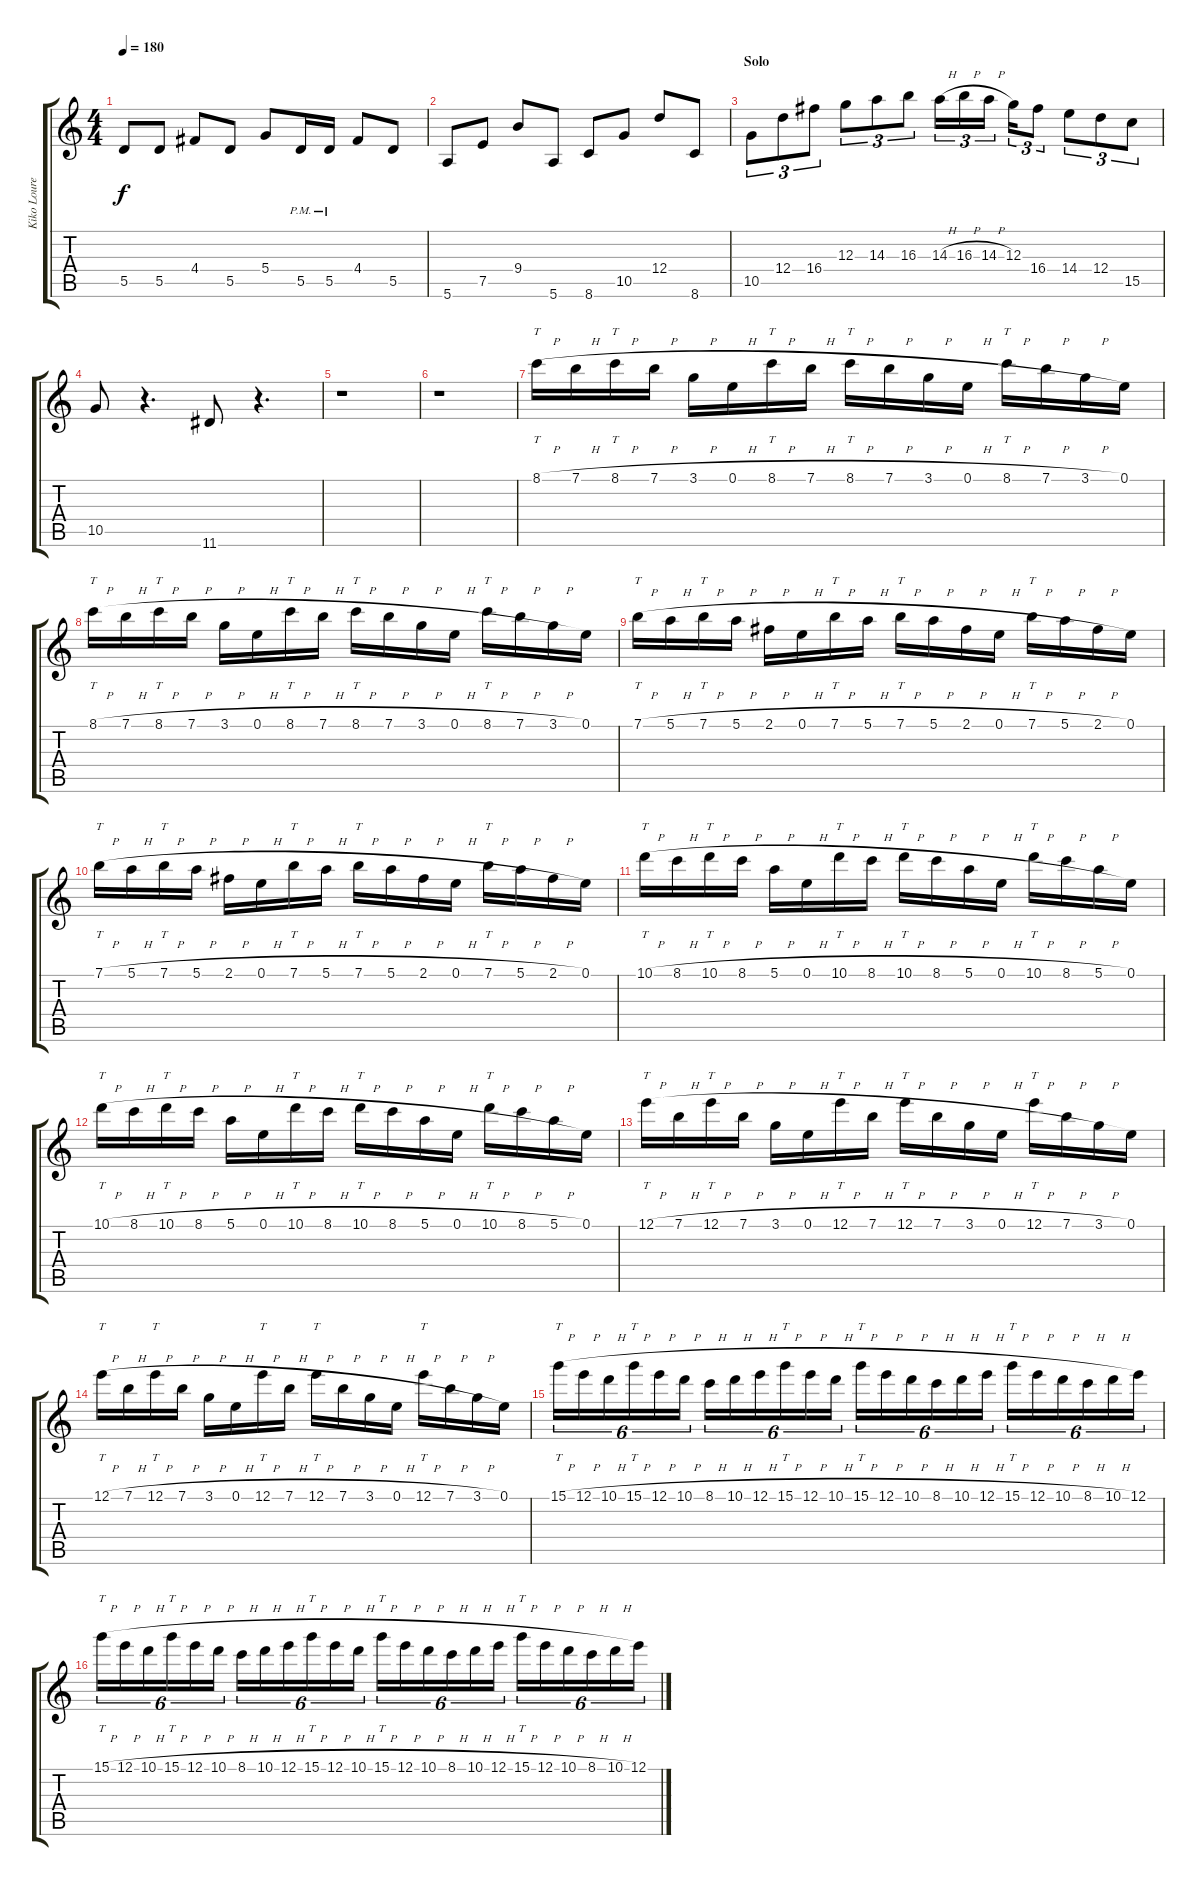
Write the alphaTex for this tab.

\track ("Kiko Loureiro" "Kiko Loure") {instrument distortionguitar}
\staff {score tabs}
\tuning (E4 B3 G3 D3 A2 E2) {hide}
\ts (4 4)
\tempo 180
\clef g2
\ks c
5.5.8{dy f} 5.5.8 4.4.8 5.5.8 5.4.8 5.5{pm}.16 5.5{pm}.16 4.4.8 5.5.8 |
5.6.8 7.5.8 9.4.8 5.6.8 8.6.8 10.5.8 12.4.8 8.6.8 |
\section ("" "Solo")
10.5.8{tu (3 2) volume 14 balance 11} 12.4.8{tu (3 2)} 16.4.8{tu (3 2)} 12.3.8{tu (3 2)} 14.3.8{tu (3 2)} 16.3.8{tu (3 2)} 14.3{h}.16{tu (3 2)} 16.3{h}.16{tu (3 2)} 14.3{h}.16{tu (3 2)} 12.3.16{tu (3 2)} 16.4.8{tu (3 2)} 14.4.8{tu (3 2)} 12.4.8{tu (3 2)} 15.5.8{tu (3 2)} |
10.5.8 r.4{d} 11.6.8 r.4{d} |
r.1 |
r.1 |
8.1{h}.16{tt volume 16 balance 8} 7.1{h}.16 8.1{h}.16{tt} 7.1{h}.16 3.1{h}.16 0.1{h}.16 8.1{h}.16{tt} 7.1{h}.16 8.1{h}.16{tt} 7.1{h}.16 3.1{h}.16 0.1{h}.16 8.1{h}.16{tt} 7.1{h}.16 3.1{h}.16 0.1.16 |
8.1{h}.16{tt} 7.1{h}.16 8.1{h}.16{tt} 7.1{h}.16 3.1{h}.16 0.1{h}.16 8.1{h}.16{tt} 7.1{h}.16 8.1{h}.16{tt} 7.1{h}.16 3.1{h}.16 0.1{h}.16 8.1{h}.16{tt} 7.1{h}.16 3.1{h}.16 0.1.16 |
7.1{h}.16{tt} 5.1{h}.16 7.1{h}.16{tt} 5.1{h}.16 2.1{h}.16 0.1{h}.16 7.1{h}.16{tt} 5.1{h}.16 7.1{h}.16{tt} 5.1{h}.16 2.1{h}.16 0.1{h}.16 7.1{h}.16{tt} 5.1{h}.16 2.1{h}.16 0.1.16 |
7.1{h}.16{tt} 5.1{h}.16 7.1{h}.16{tt} 5.1{h}.16 2.1{h}.16 0.1{h}.16 7.1{h}.16{tt} 5.1{h}.16 7.1{h}.16{tt} 5.1{h}.16 2.1{h}.16 0.1{h}.16 7.1{h}.16{tt} 5.1{h}.16 2.1{h}.16 0.1.16 |
10.1{h}.16{tt} 8.1{h}.16 10.1{h}.16{tt} 8.1{h}.16 5.1{h}.16 0.1{h}.16 10.1{h}.16{tt} 8.1{h}.16 10.1{h}.16{tt} 8.1{h}.16 5.1{h}.16 0.1{h}.16 10.1{h}.16{tt} 8.1{h}.16 5.1{h}.16 0.1.16 |
10.1{h}.16{tt} 8.1{h}.16 10.1{h}.16{tt} 8.1{h}.16 5.1{h}.16 0.1{h}.16 10.1{h}.16{tt} 8.1{h}.16 10.1{h}.16{tt} 8.1{h}.16 5.1{h}.16 0.1{h}.16 10.1{h}.16{tt} 8.1{h}.16 5.1{h}.16 0.1.16 |
12.1{h}.16{tt} 7.1{h}.16 12.1{h}.16{tt} 7.1{h}.16 3.1{h}.16 0.1{h}.16 12.1{h}.16{tt} 7.1{h}.16 12.1{h}.16{tt} 7.1{h}.16 3.1{h}.16 0.1{h}.16 12.1{h}.16{tt} 7.1{h}.16 3.1{h}.16 0.1.16 |
12.1{h}.16{tt} 7.1{h}.16 12.1{h}.16{tt} 7.1{h}.16 3.1{h}.16 0.1{h}.16 12.1{h}.16{tt} 7.1{h}.16 12.1{h}.16{tt} 7.1{h}.16 3.1{h}.16 0.1{h}.16 12.1{h}.16{tt} 7.1{h}.16 3.1{h}.16 0.1.16 |
15.1{h}.16{tt tu (6 4)} 12.1{h}.16{tu (6 4)} 10.1{h}.16{tu (6 4)} 15.1{h}.16{tt tu (6 4)} 12.1{h}.16{tu (6 4)} 10.1{h}.16{tu (6 4)} 8.1{h}.16{tu (6 4)} 10.1{h}.16{tu (6 4)} 12.1{h}.16{tu (6 4)} 15.1{h}.16{tt tu (6 4)} 12.1{h}.16{tu (6 4)} 10.1{h}.16{tu (6 4)} 15.1{h}.16{tt tu (6 4)} 12.1{h}.16{tu (6 4)} 10.1{h}.16{tu (6 4)} 8.1{h}.16{tu (6 4)} 10.1{h}.16{tu (6 4)} 12.1{h}.16{tu (6 4)} 15.1{h}.16{tt tu (6 4)} 12.1{h}.16{tu (6 4)} 10.1{h}.16{tu (6 4)} 8.1{h}.16{tu (6 4)} 10.1{h}.16{tu (6 4)} 12.1.16{tu (6 4)} |
15.1{h}.16{tt tu (6 4)} 12.1{h}.16{tu (6 4)} 10.1{h}.16{tu (6 4)} 15.1{h}.16{tt tu (6 4)} 12.1{h}.16{tu (6 4)} 10.1{h}.16{tu (6 4)} 8.1{h}.16{tu (6 4)} 10.1{h}.16{tu (6 4)} 12.1{h}.16{tu (6 4)} 15.1{h}.16{tt tu (6 4)} 12.1{h}.16{tu (6 4)} 10.1{h}.16{tu (6 4)} 15.1{h}.16{tt tu (6 4)} 12.1{h}.16{tu (6 4)} 10.1{h}.16{tu (6 4)} 8.1{h}.16{tu (6 4)} 10.1{h}.16{tu (6 4)} 12.1{h}.16{tu (6 4)} 15.1{h}.16{tt tu (6 4)} 12.1{h}.16{tu (6 4)} 10.1{h}.16{tu (6 4)} 8.1{h}.16{tu (6 4)} 10.1{h}.16{tu (6 4)} 12.1.16{tu (6 4)}
